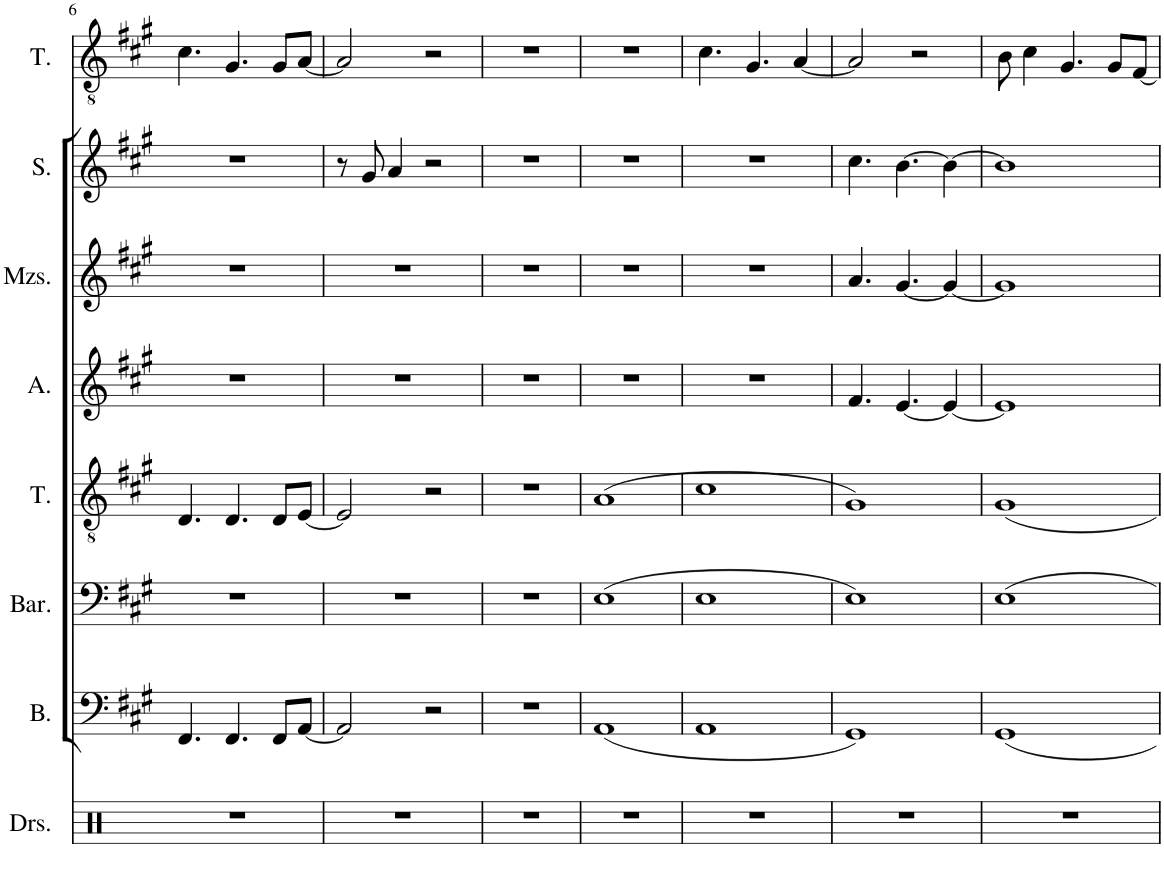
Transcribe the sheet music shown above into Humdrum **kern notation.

**kern	**kern	**kern	**kern	**kern	**kern	**kern	**kern
*part8	*part7	*part6	*part5	*part4	*part3	*part2	*part1
*staff8	*staff7	*staff6	*staff5	*staff4	*staff3	*staff2	*staff1
*I"Drumset	*I"Bass	*I"Baritone	*I"Tenor	*I"Alto	*I"Mezzo-soprano	*I"Soprano	*I"Tenor
*I'Drs.	*I'B.	*I'Bar.	*I'T.	*I'A.	*I'Mzs.	*I'S.	*I'T.
!!LO:PB:g=z
*clefX	*clefF4	*clefF4	*clefGv2	*clefG2	*clefG2	*clefG2	*clefGv2
*k[]	*k[f#c#g#]	*k[f#c#g#]	*k[f#c#g#]	*k[f#c#g#]	*k[f#c#g#]	*k[f#c#g#]	*k[f#c#g#]
*M4/4	*M4/4	*M4/4	*M4/4	*M4/4	*M4/4	*M4/4	*M4/4
=6	=6	=6	=6	=6	=6	=6	=6
1r	4.FF#/	1r	4.D/	1r	1r	1r	4.c#\
.	4.FF#/	.	4.D/	.	.	.	4.G#/
.	8FF#/L	.	8D/L	.	.	.	8G#/L
.	[8AA/J	.	[8E/J	.	.	.	[8A/J
=7	=7	=7	=7	=7	=7	=7	=7
1r	2AA/]	1r	2E/]	1r	1r	8r	2A/]
.	.	.	.	.	.	8g#/	.
.	.	.	.	.	.	4a/	.
.	2r	.	2r	.	.	2r	2r
=8	=8	=8	=8	=8	=8	=8	=8
1r	1r	1r	1r	1r	1r	1r	1r
=9	=9	=9	=9	=9	=9	=9	=9
1r	(1AA	(1E	(1A	1r	1r	1r	1r
=10	=10	=10	=10	=10	=10	=10	=10
1r	1AA	1E	1c#	1r	1r	1r	4.c#\
.	.	.	.	.	.	.	4.G#/
.	.	.	.	.	.	.	[4A/
=11	=11	=11	=11	=11	=11	=11	=11
1r	1GG#)	1E)	1G#)	4.f#/	4.a/	4.cc#\	2A/]
.	.	.	.	[4.e/	[4.g#/	[4.b\	.
.	.	.	.	.	.	.	2r
.	.	.	.	4e/_	4g#/_	4b\_	.
=12	=12	=12	=12	=12	=12	=12	=12
1r	1GG#	1E	1G#	1e]	1g#]	1b]	8B\
.	.	.	.	.	.	.	4c#\
.	.	.	.	.	.	.	4.G#/
.	.	.	.	.	.	.	8G#/L
.	.	.	.	.	.	.	[8F#/J
=	=	=	=	=	=	=	=
*-	*-	*-	*-	*-	*-	*-	*-
